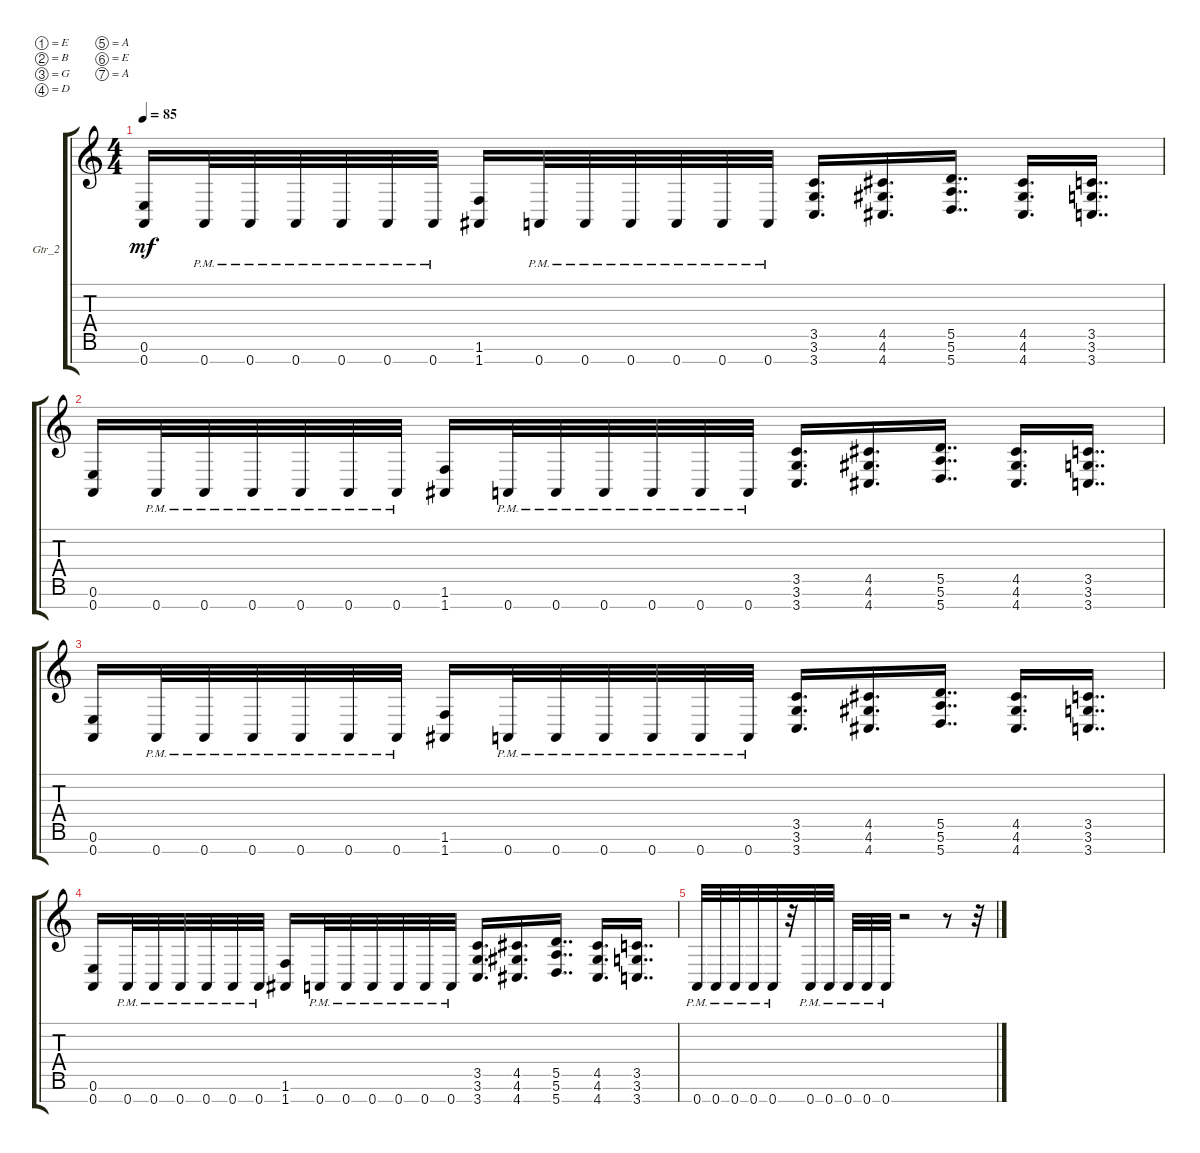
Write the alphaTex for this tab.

\defaultSystemsLayout 4
\bracketExtendMode groupsimilarinstruments
\firstSystemTrackNameOrientation horizontal
\otherSystemsTrackNameOrientation horizontal
\track ("Guitar_Right" "Gtr_2") {instrument distortionguitar}
\staff {score tabs}
\tuning (E4 B3 G3 D3 A2 E2 A1)
\ts (4 4)
\tempo 85
\clef g2
\ks c
(0.7 0.6).16{dy mf} 0.7{pm}.32 0.7{pm}.32 0.7{pm}.32 0.7{pm}.32 0.7{pm}.32 0.7{pm}.32 (1.7 1.6).16 0.7{pm}.32 0.7{pm}.32 0.7{pm}.32 0.7{pm}.32 0.7{pm}.32 0.7{pm}.32 (3.7 3.5 3.6).16{d} (4.7 4.6 4.5).16{d} (5.7 5.6 5.5).16{dd} (4.7 4.5 4.6).16{d} (3.7 3.6 3.5).16{dd} |
(0.7 0.6).16 0.7{pm}.32 0.7{pm}.32 0.7{pm}.32 0.7{pm}.32 0.7{pm}.32 0.7{pm}.32 (1.7 1.6).16 0.7{pm}.32 0.7{pm}.32 0.7{pm}.32 0.7{pm}.32 0.7{pm}.32 0.7{pm}.32 (3.7 3.5 3.6).16{d} (4.7 4.6 4.5).16{d} (5.7 5.6 5.5).16{dd} (4.7 4.5 4.6).16{d} (3.7 3.6 3.5).16{dd} |
(0.7 0.6).16 0.7{pm}.32 0.7{pm}.32 0.7{pm}.32 0.7{pm}.32 0.7{pm}.32 0.7{pm}.32 (1.7 1.6).16 0.7{pm}.32 0.7{pm}.32 0.7{pm}.32 0.7{pm}.32 0.7{pm}.32 0.7{pm}.32 (3.7 3.5 3.6).16{d} (4.7 4.6 4.5).16{d} (5.7 5.6 5.5).16{dd} (4.7 4.5 4.6).16{d} (3.7 3.6 3.5).16{dd} |
(0.7 0.6).16 0.7{pm}.32 0.7{pm}.32 0.7{pm}.32 0.7{pm}.32 0.7{pm}.32 0.7{pm}.32 (1.7 1.6).16 0.7{pm}.32 0.7{pm}.32 0.7{pm}.32 0.7{pm}.32 0.7{pm}.32 0.7{pm}.32 (3.7 3.5 3.6).16{d} (4.7 4.6 4.5).16{d} (5.7 5.6 5.5).16{dd} (4.7 4.5 4.6).16{d} (3.7 3.6 3.5).16{dd} |
0.7{pm}.32 0.7{pm}.32 0.7{pm}.32 0.7{pm}.32 0.7{pm}.32 r.32 0.7{pm}.32 0.7{pm}.32 0.7{pm}.32 0.7{pm}.32 0.7{pm}.32 r.2 r.8 r.32
